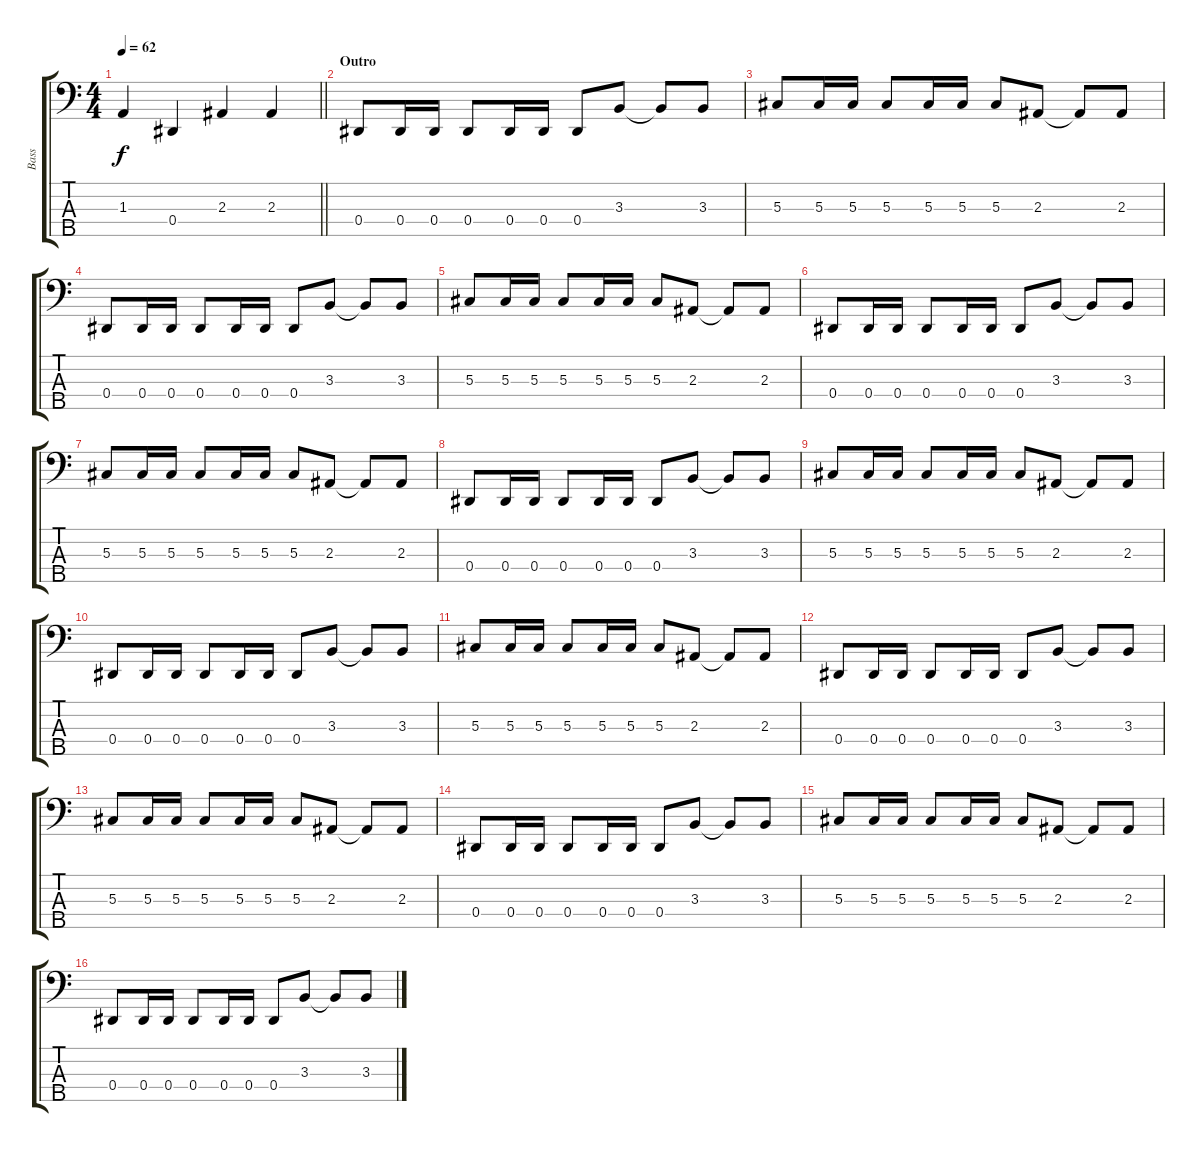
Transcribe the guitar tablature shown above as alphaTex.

\track ("Bass" "Bass") {instrument electricbassfinger}
\staff {score tabs}
\tuning (Gb2 Db2 Ab1 Eb1 Bb0) {hide}
\ts (4 4)
\tempo 62
\clef f4
\barLineRight lightlight
\ks c
1.3.4{dy f} 0.4.4 2.3.4 2.3.4 |
\section ("" "Outro")
0.4.8 0.4.16 0.4.16 0.4.8 0.4.16 0.4.16 0.4.8 3.3.8 3.3{t}.8 3.3.8 |
5.3.8 5.3.16 5.3.16 5.3.8 5.3.16 5.3.16 5.3.8 2.3.8 2.3{t}.8 2.3.8 |
0.4.8 0.4.16 0.4.16 0.4.8 0.4.16 0.4.16 0.4.8 3.3.8 3.3{t}.8 3.3.8 |
5.3.8 5.3.16 5.3.16 5.3.8 5.3.16 5.3.16 5.3.8 2.3.8 2.3{t}.8 2.3.8 |
0.4.8 0.4.16 0.4.16 0.4.8 0.4.16 0.4.16 0.4.8 3.3.8 3.3{t}.8 3.3.8 |
5.3.8 5.3.16 5.3.16 5.3.8 5.3.16 5.3.16 5.3.8 2.3.8 2.3{t}.8 2.3.8 |
0.4.8 0.4.16 0.4.16 0.4.8 0.4.16 0.4.16 0.4.8 3.3.8 3.3{t}.8 3.3.8 |
5.3.8 5.3.16 5.3.16 5.3.8 5.3.16 5.3.16 5.3.8 2.3.8 2.3{t}.8 2.3.8 |
0.4.8 0.4.16 0.4.16 0.4.8 0.4.16 0.4.16 0.4.8 3.3.8 3.3{t}.8 3.3.8 |
5.3.8 5.3.16 5.3.16 5.3.8 5.3.16 5.3.16 5.3.8 2.3.8 2.3{t}.8 2.3.8 |
0.4.8 0.4.16 0.4.16 0.4.8 0.4.16 0.4.16 0.4.8 3.3.8 3.3{t}.8 3.3.8 |
5.3.8 5.3.16 5.3.16 5.3.8 5.3.16 5.3.16 5.3.8 2.3.8 2.3{t}.8 2.3.8 |
0.4.8 0.4.16 0.4.16 0.4.8 0.4.16 0.4.16 0.4.8 3.3.8 3.3{t}.8 3.3.8 |
5.3.8 5.3.16 5.3.16 5.3.8 5.3.16 5.3.16 5.3.8 2.3.8 2.3{t}.8 2.3.8 |
0.4.8 0.4.16 0.4.16 0.4.8 0.4.16 0.4.16 0.4.8 3.3.8 3.3{t}.8 3.3.8
